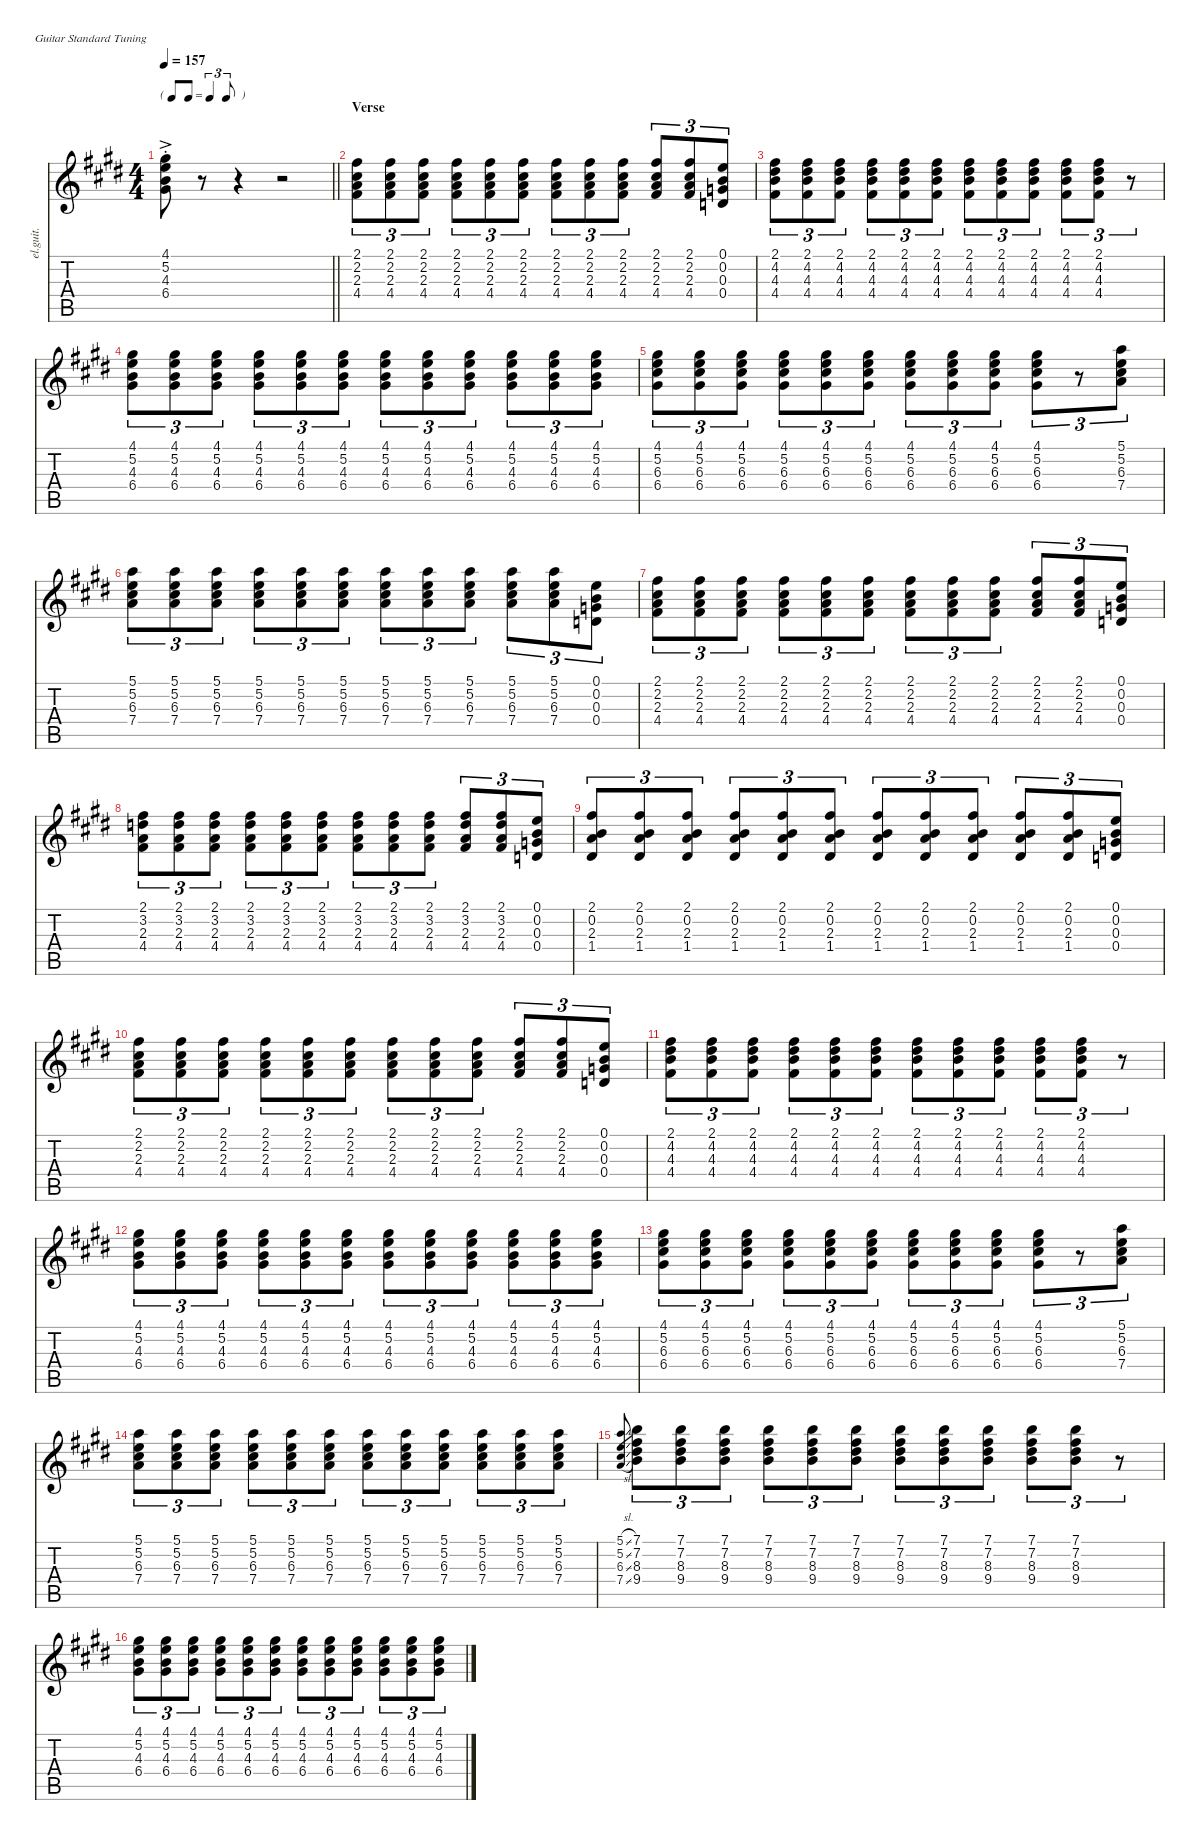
\defaultSystemsLayout 4
\hideDynamics
\bracketExtendMode nobrackets
\otherSystemsTrackNameOrientation horizontal
\track ("Guitar II" "el.guit.") {instrument electricguitarclean}
\staff {score tabs}
\tuning (E4 B3 G3 D3 A2 E2)
\ts (4 4)
\tf triplet8th
\tempo 157
\clef g2
\barLineRight lightlight
\ks e
(4.1{ac st acc #} 5.2{ac st acc forcenatural} 4.3{ac st acc forcenatural} 6.4{ac st acc #}).8{dy f beam Down} r.8{beam Down} r.4{beam Down} r.2{beam Down} |
\section ("" "Verse")
(2.1{acc #} 2.2{acc #} 2.3{acc forcenatural} 4.4{acc #}).8{tu (3 2) beam Down} (2.1{acc #} 2.2{acc #} 2.3{acc forcenatural} 4.4{acc #}).8{tu (3 2) beam Down} (2.1{acc #} 2.2{acc #} 2.3{acc forcenatural} 4.4{acc #}).8{tu (3 2) beam Down} (2.1{acc #} 2.2{acc #} 2.3{acc forcenatural} 4.4{acc #}).8{tu (3 2) beam Down} (2.1{acc #} 2.2{acc #} 2.3{acc forcenatural} 4.4{acc #}).8{tu (3 2) beam Down} (2.1{acc #} 2.2{acc #} 2.3{acc forcenatural} 4.4{acc #}).8{tu (3 2) beam Down} (2.1{acc #} 2.2{acc #} 2.3{acc forcenatural} 4.4{acc #}).8{tu (3 2) beam Down} (2.1{acc #} 2.2{acc #} 2.3{acc forcenatural} 4.4{acc #}).8{tu (3 2) beam Down} (2.1{acc #} 2.2{acc #} 2.3{acc forcenatural} 4.4{acc #}).8{tu (3 2) beam Down} (2.1{acc #} 2.2{acc #} 2.3{acc forcenatural} 4.4{acc #}).8{tu (3 2) beam Up} (2.1{acc #} 2.2{acc #} 2.3{acc forcenatural} 4.4{acc #}).8{tu (3 2) beam Up} (0.1{acc forcenatural} 0.2{acc forcenatural} 0.3{acc forcenatural} 0.4{acc forcenatural}).8{tu (3 2) beam Up} |
(2.1{acc #} 4.2{acc #} 4.3{acc forcenatural} 4.4{acc #}).8{tu (3 2) beam Down} (2.1{acc #} 4.2{acc #} 4.3{acc forcenatural} 4.4{acc #}).8{tu (3 2) beam Down} (2.1{acc #} 4.2{acc #} 4.3{acc forcenatural} 4.4{acc #}).8{tu (3 2) beam Down} (2.1{acc #} 4.2{acc #} 4.3{acc forcenatural} 4.4{acc #}).8{tu (3 2) beam Down} (2.1{acc #} 4.2{acc #} 4.3{acc forcenatural} 4.4{acc #}).8{tu (3 2) beam Down} (2.1{acc #} 4.2{acc #} 4.3{acc forcenatural} 4.4{acc #}).8{tu (3 2) beam Down} (2.1{acc #} 4.2{acc #} 4.3{acc forcenatural} 4.4{acc #}).8{tu (3 2) beam Down} (2.1{acc #} 4.2{acc #} 4.3{acc forcenatural} 4.4{acc #}).8{tu (3 2) beam Down} (2.1{acc #} 4.2{acc #} 4.3{acc forcenatural} 4.4{acc #}).8{tu (3 2) beam Down} (2.1{acc #} 4.2{acc #} 4.3{acc forcenatural} 4.4{acc #}).8{tu (3 2) beam Down} (2.1{acc #} 4.2{acc #} 4.3{acc forcenatural} 4.4{acc #}).8{tu (3 2) beam Down} r.8{tu (3 2) beam Down} |
(4.1{acc #} 5.2{acc forcenatural} 4.3{acc forcenatural} 6.4{acc #}).8{tu (3 2) beam Down} (4.1{acc #} 5.2{acc forcenatural} 4.3{acc forcenatural} 6.4{acc #}).8{tu (3 2) beam Down} (4.1{acc #} 5.2{acc forcenatural} 4.3{acc forcenatural} 6.4{acc #}).8{tu (3 2) beam Down} (4.1{acc #} 5.2{acc forcenatural} 4.3{acc forcenatural} 6.4{acc #}).8{tu (3 2) beam Down} (4.1{acc #} 5.2{acc forcenatural} 4.3{acc forcenatural} 6.4{acc #}).8{tu (3 2) beam Down} (4.1{acc #} 5.2{acc forcenatural} 4.3{acc forcenatural} 6.4{acc #}).8{tu (3 2) beam Down} (4.1{acc #} 5.2{acc forcenatural} 4.3{acc forcenatural} 6.4{acc #}).8{tu (3 2) beam Down} (4.1{acc #} 5.2{acc forcenatural} 4.3{acc forcenatural} 6.4{acc #}).8{tu (3 2) beam Down} (4.1{acc #} 5.2{acc forcenatural} 4.3{acc forcenatural} 6.4{acc #}).8{tu (3 2) beam Down} (4.1{acc #} 5.2{acc forcenatural} 4.3{acc forcenatural} 6.4{acc #}).8{tu (3 2) beam Down} (4.1{acc #} 5.2{acc forcenatural} 4.3{acc forcenatural} 6.4{acc #}).8{tu (3 2) beam Down} (4.1{acc #} 5.2{acc forcenatural} 4.3{acc forcenatural} 6.4{acc #}).8{tu (3 2) beam Down} |
(4.1{acc #} 5.2{acc forcenatural} 6.3{acc #} 6.4{acc #}).8{tu (3 2) beam Down} (4.1{acc #} 5.2{acc forcenatural} 6.3{acc #} 6.4{acc #}).8{tu (3 2) beam Down} (4.1{acc #} 5.2{acc forcenatural} 6.3{acc #} 6.4{acc #}).8{tu (3 2) beam Down} (4.1{acc #} 5.2{acc forcenatural} 6.3{acc #} 6.4{acc #}).8{tu (3 2) beam Down} (4.1{acc #} 5.2{acc forcenatural} 6.3{acc #} 6.4{acc #}).8{tu (3 2) beam Down} (4.1{acc #} 5.2{acc forcenatural} 6.3{acc #} 6.4{acc #}).8{tu (3 2) beam Down} (4.1{acc #} 5.2{acc forcenatural} 6.3{acc #} 6.4{acc #}).8{tu (3 2) beam Down} (4.1{acc #} 5.2{acc forcenatural} 6.3{acc #} 6.4{acc #}).8{tu (3 2) beam Down} (4.1{acc #} 5.2{acc forcenatural} 6.3{acc #} 6.4{acc #}).8{tu (3 2) beam Down} (4.1{acc #} 5.2{acc forcenatural} 6.3{acc #} 6.4{acc #}).8{tu (3 2) beam Down} r.8{tu (3 2) beam Down} (5.1{acc forcenatural} 5.2{acc forcenatural} 6.3{acc #} 7.4{acc forcenatural}).8{tu (3 2) beam Down} |
(5.1{acc forcenatural} 5.2{acc forcenatural} 6.3{acc #} 7.4{acc forcenatural}).8{tu (3 2) beam Down} (5.1{acc forcenatural} 5.2{acc forcenatural} 6.3{acc #} 7.4{acc forcenatural}).8{tu (3 2) beam Down} (5.1{acc forcenatural} 5.2{acc forcenatural} 6.3{acc #} 7.4{acc forcenatural}).8{tu (3 2) beam Down} (5.1{acc forcenatural} 5.2{acc forcenatural} 6.3{acc #} 7.4{acc forcenatural}).8{tu (3 2) beam Down} (5.1{acc forcenatural} 5.2{acc forcenatural} 6.3{acc #} 7.4{acc forcenatural}).8{tu (3 2) beam Down} (5.1{acc forcenatural} 5.2{acc forcenatural} 6.3{acc #} 7.4{acc forcenatural}).8{tu (3 2) beam Down} (5.1{acc forcenatural} 5.2{acc forcenatural} 6.3{acc #} 7.4{acc forcenatural}).8{tu (3 2) beam Down} (5.1{acc forcenatural} 5.2{acc forcenatural} 6.3{acc #} 7.4{acc forcenatural}).8{tu (3 2) beam Down} (5.1{acc forcenatural} 5.2{acc forcenatural} 6.3{acc #} 7.4{acc forcenatural}).8{tu (3 2) beam Down} (5.1{acc forcenatural} 5.2{acc forcenatural} 6.3{acc #} 7.4{acc forcenatural}).8{tu (3 2) beam Down} (5.1{acc forcenatural} 5.2{acc forcenatural} 6.3{acc #} 7.4{acc forcenatural}).8{tu (3 2) beam Down} (0.1{acc forcenatural} 0.2{acc forcenatural} 0.3{acc forcenatural} 0.4{acc forcenatural}).8{tu (3 2) beam Down} |
(2.1{acc #} 2.2{acc #} 2.3{acc forcenatural} 4.4{acc #}).8{tu (3 2) beam Down} (2.1{acc #} 2.2{acc #} 2.3{acc forcenatural} 4.4{acc #}).8{tu (3 2) beam Down} (2.1{acc #} 2.2{acc #} 2.3{acc forcenatural} 4.4{acc #}).8{tu (3 2) beam Down} (2.1{acc #} 2.2{acc #} 2.3{acc forcenatural} 4.4{acc #}).8{tu (3 2) beam Down} (2.1{acc #} 2.2{acc #} 2.3{acc forcenatural} 4.4{acc #}).8{tu (3 2) beam Down} (2.1{acc #} 2.2{acc #} 2.3{acc forcenatural} 4.4{acc #}).8{tu (3 2) beam Down} (2.1{acc #} 2.2{acc #} 2.3{acc forcenatural} 4.4{acc #}).8{tu (3 2) beam Down} (2.1{acc #} 2.2{acc #} 2.3{acc forcenatural} 4.4{acc #}).8{tu (3 2) beam Down} (2.1{acc #} 2.2{acc #} 2.3{acc forcenatural} 4.4{acc #}).8{tu (3 2) beam Down} (2.1{acc #} 2.2{acc #} 2.3{acc forcenatural} 4.4{acc #}).8{tu (3 2) beam Up} (2.1{acc #} 2.2{acc #} 2.3{acc forcenatural} 4.4{acc #}).8{tu (3 2) beam Up} (0.1{acc forcenatural} 0.2{acc forcenatural} 0.3{acc forcenatural} 0.4{acc forcenatural}).8{tu (3 2) beam Up} |
(2.1{acc #} 3.2{acc forcenatural} 2.3{acc forcenatural} 4.4{acc #}).8{tu (3 2) beam Down} (2.1{acc #} 3.2{acc forcenatural} 2.3{acc forcenatural} 4.4{acc #}).8{tu (3 2) beam Down} (2.1{acc #} 3.2{acc forcenatural} 2.3{acc forcenatural} 4.4{acc #}).8{tu (3 2) beam Down} (2.1{acc #} 3.2{acc forcenatural} 2.3{acc forcenatural} 4.4{acc #}).8{tu (3 2) beam Down} (2.1{acc #} 3.2{acc forcenatural} 2.3{acc forcenatural} 4.4{acc #}).8{tu (3 2) beam Down} (2.1{acc #} 3.2{acc forcenatural} 2.3{acc forcenatural} 4.4{acc #}).8{tu (3 2) beam Down} (2.1{acc #} 3.2{acc forcenatural} 2.3{acc forcenatural} 4.4{acc #}).8{tu (3 2) beam Down} (2.1{acc #} 3.2{acc forcenatural} 2.3{acc forcenatural} 4.4{acc #}).8{tu (3 2) beam Down} (2.1{acc #} 3.2{acc forcenatural} 2.3{acc forcenatural} 4.4{acc #}).8{tu (3 2) beam Down} (2.1{acc #} 3.2{acc forcenatural} 2.3{acc forcenatural} 4.4{acc #}).8{tu (3 2) beam Up} (2.1{acc #} 3.2{acc forcenatural} 2.3{acc forcenatural} 4.4{acc #}).8{tu (3 2) beam Up} (0.1{acc forcenatural} 0.2{acc forcenatural} 0.3{acc forcenatural} 0.4{acc forcenatural}).8{tu (3 2) beam Up} |
(2.1{acc #} 0.2{acc forcenatural} 2.3{acc forcenatural} 1.4{acc #}).8{tu (3 2) beam Up} (2.1{acc #} 0.2{acc forcenatural} 2.3{acc forcenatural} 1.4{acc #}).8{tu (3 2) beam Up} (2.1{acc #} 0.2{acc forcenatural} 2.3{acc forcenatural} 1.4{acc #}).8{tu (3 2) beam Up} (2.1{acc #} 0.2{acc forcenatural} 2.3{acc forcenatural} 1.4{acc #}).8{tu (3 2) beam Up} (2.1{acc #} 0.2{acc forcenatural} 2.3{acc forcenatural} 1.4{acc #}).8{tu (3 2) beam Up} (2.1{acc #} 0.2{acc forcenatural} 2.3{acc forcenatural} 1.4{acc #}).8{tu (3 2) beam Up} (2.1{acc #} 0.2{acc forcenatural} 2.3{acc forcenatural} 1.4{acc #}).8{tu (3 2) beam Up} (2.1{acc #} 0.2{acc forcenatural} 2.3{acc forcenatural} 1.4{acc #}).8{tu (3 2) beam Up} (2.1{acc #} 0.2{acc forcenatural} 2.3{acc forcenatural} 1.4{acc #}).8{tu (3 2) beam Up} (2.1{acc #} 0.2{acc forcenatural} 2.3{acc forcenatural} 1.4{acc #}).8{tu (3 2) beam Up} (2.1{acc #} 0.2{acc forcenatural} 2.3{acc forcenatural} 1.4{acc #}).8{tu (3 2) beam Up} (0.1{acc forcenatural} 0.2{acc forcenatural} 0.3{acc forcenatural} 0.4{acc forcenatural}).8{tu (3 2) beam Up} |
(2.1{acc #} 2.2{acc #} 2.3{acc forcenatural} 4.4{acc #}).8{tu (3 2) beam Down} (2.1{acc #} 2.2{acc #} 2.3{acc forcenatural} 4.4{acc #}).8{tu (3 2) beam Down} (2.1{acc #} 2.2{acc #} 2.3{acc forcenatural} 4.4{acc #}).8{tu (3 2) beam Down} (2.1{acc #} 2.2{acc #} 2.3{acc forcenatural} 4.4{acc #}).8{tu (3 2) beam Down} (2.1{acc #} 2.2{acc #} 2.3{acc forcenatural} 4.4{acc #}).8{tu (3 2) beam Down} (2.1{acc #} 2.2{acc #} 2.3{acc forcenatural} 4.4{acc #}).8{tu (3 2) beam Down} (2.1{acc #} 2.2{acc #} 2.3{acc forcenatural} 4.4{acc #}).8{tu (3 2) beam Down} (2.1{acc #} 2.2{acc #} 2.3{acc forcenatural} 4.4{acc #}).8{tu (3 2) beam Down} (2.1{acc #} 2.2{acc #} 2.3{acc forcenatural} 4.4{acc #}).8{tu (3 2) beam Down} (2.1{acc #} 2.2{acc #} 2.3{acc forcenatural} 4.4{acc #}).8{tu (3 2) beam Up} (2.1{acc #} 2.2{acc #} 2.3{acc forcenatural} 4.4{acc #}).8{tu (3 2) beam Up} (0.1{acc forcenatural} 0.2{acc forcenatural} 0.3{acc forcenatural} 0.4{acc forcenatural}).8{tu (3 2) beam Up} |
(2.1{acc #} 4.2{acc #} 4.3{acc forcenatural} 4.4{acc #}).8{tu (3 2) beam Down} (2.1{acc #} 4.2{acc #} 4.3{acc forcenatural} 4.4{acc #}).8{tu (3 2) beam Down} (2.1{acc #} 4.2{acc #} 4.3{acc forcenatural} 4.4{acc #}).8{tu (3 2) beam Down} (2.1{acc #} 4.2{acc #} 4.3{acc forcenatural} 4.4{acc #}).8{tu (3 2) beam Down} (2.1{acc #} 4.2{acc #} 4.3{acc forcenatural} 4.4{acc #}).8{tu (3 2) beam Down} (2.1{acc #} 4.2{acc #} 4.3{acc forcenatural} 4.4{acc #}).8{tu (3 2) beam Down} (2.1{acc #} 4.2{acc #} 4.3{acc forcenatural} 4.4{acc #}).8{tu (3 2) beam Down} (2.1{acc #} 4.2{acc #} 4.3{acc forcenatural} 4.4{acc #}).8{tu (3 2) beam Down} (2.1{acc #} 4.2{acc #} 4.3{acc forcenatural} 4.4{acc #}).8{tu (3 2) beam Down} (2.1{acc #} 4.2{acc #} 4.3{acc forcenatural} 4.4{acc #}).8{tu (3 2) beam Down} (2.1{acc #} 4.2{acc #} 4.3{acc forcenatural} 4.4{acc #}).8{tu (3 2) beam Down} r.8{tu (3 2) beam Down} |
(4.1{acc #} 5.2{acc forcenatural} 4.3{acc forcenatural} 6.4{acc #}).8{tu (3 2) beam Down} (4.1{acc #} 5.2{acc forcenatural} 4.3{acc forcenatural} 6.4{acc #}).8{tu (3 2) beam Down} (4.1{acc #} 5.2{acc forcenatural} 4.3{acc forcenatural} 6.4{acc #}).8{tu (3 2) beam Down} (4.1{acc #} 5.2{acc forcenatural} 4.3{acc forcenatural} 6.4{acc #}).8{tu (3 2) beam Down} (4.1{acc #} 5.2{acc forcenatural} 4.3{acc forcenatural} 6.4{acc #}).8{tu (3 2) beam Down} (4.1{acc #} 5.2{acc forcenatural} 4.3{acc forcenatural} 6.4{acc #}).8{tu (3 2) beam Down} (4.1{acc #} 5.2{acc forcenatural} 4.3{acc forcenatural} 6.4{acc #}).8{tu (3 2) beam Down} (4.1{acc #} 5.2{acc forcenatural} 4.3{acc forcenatural} 6.4{acc #}).8{tu (3 2) beam Down} (4.1{acc #} 5.2{acc forcenatural} 4.3{acc forcenatural} 6.4{acc #}).8{tu (3 2) beam Down} (4.1{acc #} 5.2{acc forcenatural} 4.3{acc forcenatural} 6.4{acc #}).8{tu (3 2) beam Down} (4.1{acc #} 5.2{acc forcenatural} 4.3{acc forcenatural} 6.4{acc #}).8{tu (3 2) beam Down} (4.1{acc #} 5.2{acc forcenatural} 4.3{acc forcenatural} 6.4{acc #}).8{tu (3 2) beam Down} |
(4.1{acc #} 5.2{acc forcenatural} 6.3{acc #} 6.4{acc #}).8{tu (3 2) beam Down} (4.1{acc #} 5.2{acc forcenatural} 6.3{acc #} 6.4{acc #}).8{tu (3 2) beam Down} (4.1{acc #} 5.2{acc forcenatural} 6.3{acc #} 6.4{acc #}).8{tu (3 2) beam Down} (4.1{acc #} 5.2{acc forcenatural} 6.3{acc #} 6.4{acc #}).8{tu (3 2) beam Down} (4.1{acc #} 5.2{acc forcenatural} 6.3{acc #} 6.4{acc #}).8{tu (3 2) beam Down} (4.1{acc #} 5.2{acc forcenatural} 6.3{acc #} 6.4{acc #}).8{tu (3 2) beam Down} (4.1{acc #} 5.2{acc forcenatural} 6.3{acc #} 6.4{acc #}).8{tu (3 2) beam Down} (4.1{acc #} 5.2{acc forcenatural} 6.3{acc #} 6.4{acc #}).8{tu (3 2) beam Down} (4.1{acc #} 5.2{acc forcenatural} 6.3{acc #} 6.4{acc #}).8{tu (3 2) beam Down} (4.1{acc #} 5.2{acc forcenatural} 6.3{acc #} 6.4{acc #}).8{tu (3 2) beam Down} r.8{tu (3 2) beam Down} (5.1{acc forcenatural} 5.2{acc forcenatural} 6.3{acc #} 7.4{acc forcenatural}).8{tu (3 2) beam Down} |
(5.1{acc forcenatural} 5.2{acc forcenatural} 6.3{acc #} 7.4{acc forcenatural}).8{tu (3 2) beam Down} (5.1{acc forcenatural} 5.2{acc forcenatural} 6.3{acc #} 7.4{acc forcenatural}).8{tu (3 2) beam Down} (5.1{acc forcenatural} 5.2{acc forcenatural} 6.3{acc #} 7.4{acc forcenatural}).8{tu (3 2) beam Down} (5.1{acc forcenatural} 5.2{acc forcenatural} 6.3{acc #} 7.4{acc forcenatural}).8{tu (3 2) beam Down} (5.1{acc forcenatural} 5.2{acc forcenatural} 6.3{acc #} 7.4{acc forcenatural}).8{tu (3 2) beam Down} (5.1{acc forcenatural} 5.2{acc forcenatural} 6.3{acc #} 7.4{acc forcenatural}).8{tu (3 2) beam Down} (5.1{acc forcenatural} 5.2{acc forcenatural} 6.3{acc #} 7.4{acc forcenatural}).8{tu (3 2) beam Down} (5.1{acc forcenatural} 5.2{acc forcenatural} 6.3{acc #} 7.4{acc forcenatural}).8{tu (3 2) beam Down} (5.1{acc forcenatural} 5.2{acc forcenatural} 6.3{acc #} 7.4{acc forcenatural}).8{tu (3 2) beam Down} (5.1{acc forcenatural} 5.2{acc forcenatural} 6.3{acc #} 7.4{acc forcenatural}).8{tu (3 2) beam Down} (5.1{acc forcenatural} 5.2{acc forcenatural} 6.3{acc #} 7.4{acc forcenatural}).8{tu (3 2) beam Down} (5.1{acc forcenatural} 5.2{acc forcenatural} 6.3{acc #} 7.4{acc forcenatural}).8{tu (3 2) beam Down} |
(5.1{sl acc forcenatural} 5.2{sl acc forcenatural} 6.3{sl acc #} 7.4{sl acc forcenatural}).8{gr dy mf beam Up} (7.1{acc forcenatural} 7.2{acc #} 8.3{acc #} 9.4{acc forcenatural}).8{tu (3 2) dy f beam Down} (7.1{acc forcenatural} 7.2{acc #} 8.3{acc #} 9.4{acc forcenatural}).8{tu (3 2) beam Down} (7.1{acc forcenatural} 7.2{acc #} 8.3{acc #} 9.4{acc forcenatural}).8{tu (3 2) beam Down} (7.1{acc forcenatural} 7.2{acc #} 8.3{acc #} 9.4{acc forcenatural}).8{tu (3 2) beam Down} (7.1{acc forcenatural} 7.2{acc #} 8.3{acc #} 9.4{acc forcenatural}).8{tu (3 2) beam Down} (7.1{acc forcenatural} 7.2{acc #} 8.3{acc #} 9.4{acc forcenatural}).8{tu (3 2) beam Down} (7.1{acc forcenatural} 7.2{acc #} 8.3{acc #} 9.4{acc forcenatural}).8{tu (3 2) beam Down} (7.1{acc forcenatural} 7.2{acc #} 8.3{acc #} 9.4{acc forcenatural}).8{tu (3 2) beam Down} (7.1{acc forcenatural} 7.2{acc #} 8.3{acc #} 9.4{acc forcenatural}).8{tu (3 2) beam Down} (7.1{acc forcenatural} 7.2{acc #} 8.3{acc #} 9.4{acc forcenatural}).8{tu (3 2) beam Down} (7.1{acc forcenatural} 7.2{acc #} 8.3{acc #} 9.4{acc forcenatural}).8{tu (3 2) beam Down} r.8{tu (3 2) beam Down} |
(4.1{acc #} 5.2{acc forcenatural} 4.3{acc forcenatural} 6.4{acc #}).8{tu (3 2) beam Down} (4.1{acc #} 5.2{acc forcenatural} 4.3{acc forcenatural} 6.4{acc #}).8{tu (3 2) beam Down} (4.1{acc #} 5.2{acc forcenatural} 4.3{acc forcenatural} 6.4{acc #}).8{tu (3 2) beam Down} (4.1{acc #} 5.2{acc forcenatural} 4.3{acc forcenatural} 6.4{acc #}).8{tu (3 2) beam Down} (4.1{acc #} 5.2{acc forcenatural} 4.3{acc forcenatural} 6.4{acc #}).8{tu (3 2) beam Down} (4.1{acc #} 5.2{acc forcenatural} 4.3{acc forcenatural} 6.4{acc #}).8{tu (3 2) beam Down} (4.1{acc #} 5.2{acc forcenatural} 4.3{acc forcenatural} 6.4{acc #}).8{tu (3 2) beam Down} (4.1{acc #} 5.2{acc forcenatural} 4.3{acc forcenatural} 6.4{acc #}).8{tu (3 2) beam Down} (4.1{acc #} 5.2{acc forcenatural} 4.3{acc forcenatural} 6.4{acc #}).8{tu (3 2) beam Down} (4.1{acc #} 5.2{acc forcenatural} 4.3{acc forcenatural} 6.4{acc #}).8{tu (3 2) beam Down} (4.1{acc #} 5.2{acc forcenatural} 4.3{acc forcenatural} 6.4{acc #}).8{tu (3 2) beam Down} (4.1{acc #} 5.2{acc forcenatural} 4.3{acc forcenatural} 6.4{acc #}).8{tu (3 2) beam Down}
